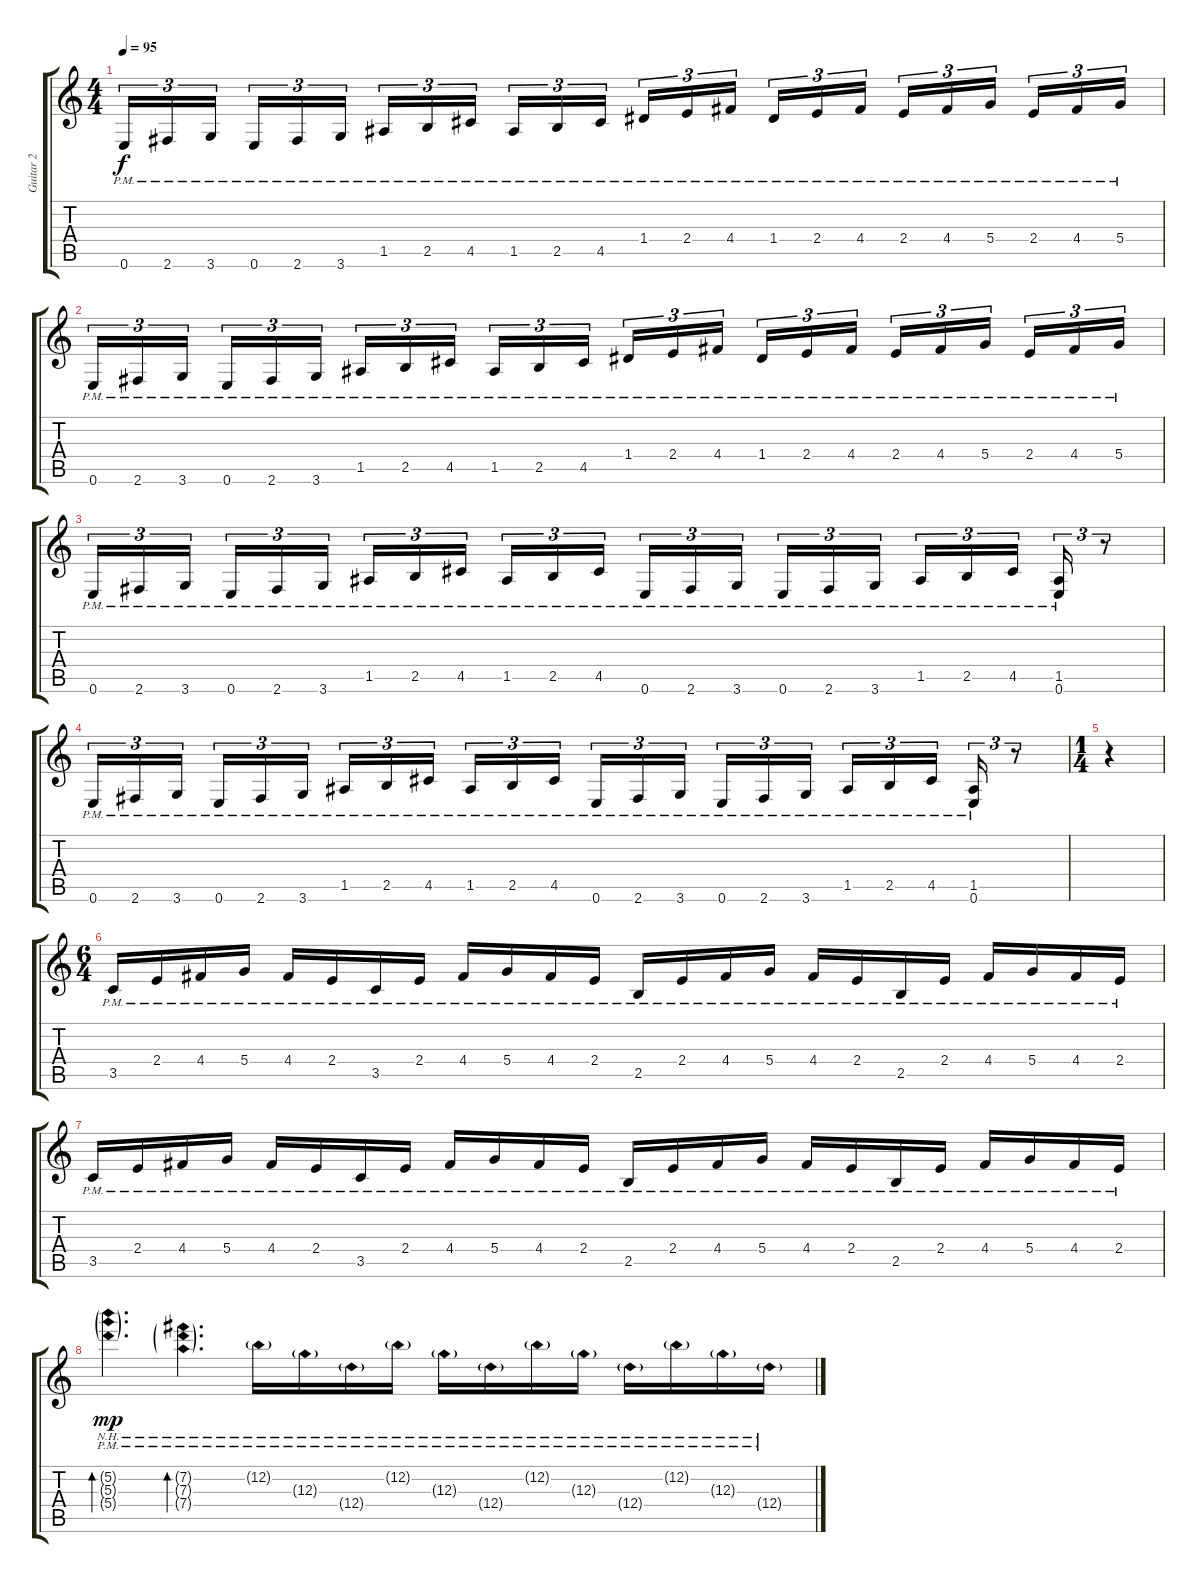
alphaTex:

\track ("Guitar 2" "Guitar 2") {instrument distortionguitar}
\staff {score tabs}
\tuning (E4 B3 G3 D3 A2 E2) {hide}
\ts (4 4)
\tempo 95
\clef g2
\ks c
0.6{pm}.16{tu (3 2) dy f} 2.6{pm}.16{tu (3 2)} 3.6{pm}.16{tu (3 2) beam splitsecondary} 0.6{pm}.16{tu (3 2)} 2.6{pm}.16{tu (3 2)} 3.6{pm}.16{tu (3 2)} 1.5{pm}.16{tu (3 2)} 2.5{pm}.16{tu (3 2)} 4.5{pm}.16{tu (3 2) beam splitsecondary} 1.5{pm}.16{tu (3 2)} 2.5{pm}.16{tu (3 2)} 4.5{pm}.16{tu (3 2)} 1.4{pm}.16{tu (3 2)} 2.4{pm}.16{tu (3 2)} 4.4{pm}.16{tu (3 2) beam splitsecondary} 1.4{pm}.16{tu (3 2)} 2.4{pm}.16{tu (3 2)} 4.4{pm}.16{tu (3 2)} 2.4{pm}.16{tu (3 2)} 4.4{pm}.16{tu (3 2)} 5.4{pm}.16{tu (3 2) beam splitsecondary} 2.4{pm}.16{tu (3 2)} 4.4{pm}.16{tu (3 2)} 5.4{pm}.16{tu (3 2)} |
0.6{pm}.16{tu (3 2)} 2.6{pm}.16{tu (3 2)} 3.6{pm}.16{tu (3 2) beam splitsecondary} 0.6{pm}.16{tu (3 2)} 2.6{pm}.16{tu (3 2)} 3.6{pm}.16{tu (3 2)} 1.5{pm}.16{tu (3 2)} 2.5{pm}.16{tu (3 2)} 4.5{pm}.16{tu (3 2) beam splitsecondary} 1.5{pm}.16{tu (3 2)} 2.5{pm}.16{tu (3 2)} 4.5{pm}.16{tu (3 2)} 1.4{pm}.16{tu (3 2)} 2.4{pm}.16{tu (3 2)} 4.4{pm}.16{tu (3 2) beam splitsecondary} 1.4{pm}.16{tu (3 2)} 2.4{pm}.16{tu (3 2)} 4.4{pm}.16{tu (3 2)} 2.4{pm}.16{tu (3 2)} 4.4{pm}.16{tu (3 2)} 5.4{pm}.16{tu (3 2) beam splitsecondary} 2.4{pm}.16{tu (3 2)} 4.4{pm}.16{tu (3 2)} 5.4{pm}.16{tu (3 2)} |
0.6{pm}.16{tu (3 2)} 2.6{pm}.16{tu (3 2)} 3.6{pm}.16{tu (3 2) beam splitsecondary} 0.6{pm}.16{tu (3 2)} 2.6{pm}.16{tu (3 2)} 3.6{pm}.16{tu (3 2)} 1.5{pm}.16{tu (3 2)} 2.5{pm}.16{tu (3 2)} 4.5{pm}.16{tu (3 2) beam splitsecondary} 1.5{pm}.16{tu (3 2)} 2.5{pm}.16{tu (3 2)} 4.5{pm}.16{tu (3 2)} 0.6{pm}.16{tu (3 2)} 2.6{pm}.16{tu (3 2)} 3.6{pm}.16{tu (3 2) beam splitsecondary} 0.6{pm}.16{tu (3 2)} 2.6{pm}.16{tu (3 2)} 3.6{pm}.16{tu (3 2)} 1.5{pm}.16{tu (3 2)} 2.5{pm}.16{tu (3 2)} 4.5{pm}.16{tu (3 2) beam splitsecondary} (1.5{pm} 0.6).16{tu (3 2)} r.8{tu (3 2)} |
0.6{pm}.16{tu (3 2)} 2.6{pm}.16{tu (3 2)} 3.6{pm}.16{tu (3 2) beam splitsecondary} 0.6{pm}.16{tu (3 2)} 2.6{pm}.16{tu (3 2)} 3.6{pm}.16{tu (3 2)} 1.5{pm}.16{tu (3 2)} 2.5{pm}.16{tu (3 2)} 4.5{pm}.16{tu (3 2) beam splitsecondary} 1.5{pm}.16{tu (3 2)} 2.5{pm}.16{tu (3 2)} 4.5{pm}.16{tu (3 2)} 0.6{pm}.16{tu (3 2)} 2.6{pm}.16{tu (3 2)} 3.6{pm}.16{tu (3 2) beam splitsecondary} 0.6{pm}.16{tu (3 2)} 2.6{pm}.16{tu (3 2)} 3.6{pm}.16{tu (3 2)} 1.5{pm}.16{tu (3 2)} 2.5{pm}.16{tu (3 2)} 4.5{pm}.16{tu (3 2) beam splitsecondary} (1.5{pm} 0.6).16{tu (3 2)} r.8{tu (3 2)} |
\ts (1 4)
r.4 |
\ts (6 4)
3.5{pm}.16 2.4{pm}.16 4.4{pm}.16 5.4{pm}.16 4.4{pm}.16 2.4{pm}.16 3.5{pm}.16 2.4{pm}.16 4.4{pm}.16 5.4{pm}.16 4.4{pm}.16 2.4{pm}.16 2.5{pm}.16 2.4{pm}.16 4.4{pm}.16 5.4{pm}.16 4.4{pm}.16 2.4{pm}.16 2.5{pm}.16 2.4{pm}.16 4.4{pm}.16 5.4{pm}.16 4.4{pm}.16 2.4{pm}.16 |
3.5{pm}.16 2.4{pm}.16 4.4{pm}.16 5.4{pm}.16 4.4{pm}.16 2.4{pm}.16 3.5{pm}.16 2.4{pm}.16 4.4{pm}.16 5.4{pm}.16 4.4{pm}.16 2.4{pm}.16 2.5{pm}.16 2.4{pm}.16 4.4{pm}.16 5.4{pm}.16 4.4{pm}.16 2.4{pm}.16 2.5{pm}.16 2.4{pm}.16 4.4{pm}.16 5.4{pm}.16 4.4{pm}.16 2.4{pm}.16 |
(5.2{nh g pm} 5.3{nh g pm} 5.4{nh g pm}).4{d bd 240 dy mp instrument electricguitarclean} (7.2{nh g pm} 7.3{nh g pm} 7.4{nh g pm}).4{d bd 240} 12.2{nh g pm}.16 12.3{nh g pm}.16 12.4{nh g pm}.16 12.2{nh g pm}.16 12.3{nh g pm}.16 12.4{nh g pm}.16 12.2{nh g pm}.16 12.3{nh g pm}.16 12.4{nh g pm}.16 12.2{nh g pm}.16 12.3{nh g pm}.16 12.4{nh g pm}.16
